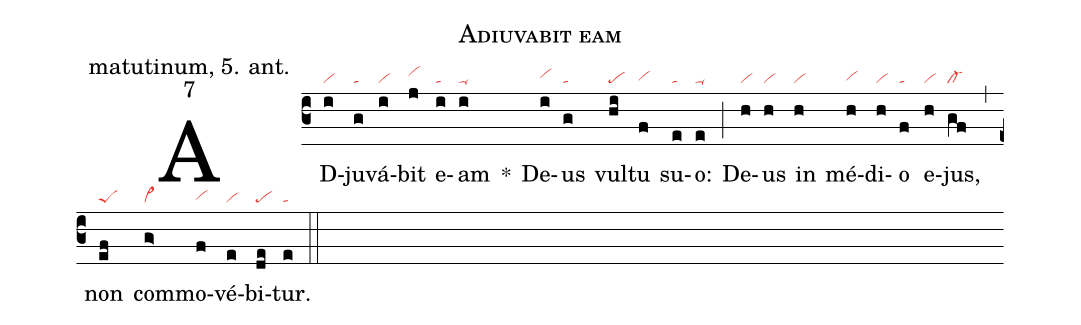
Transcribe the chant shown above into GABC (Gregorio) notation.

name: Adiuvabit eam;
office-part: matutinum, 5. ant.;
mode: 7;
nabc-lines: 1;
%%
(c3)
AD(i|vi)ju(g|ta)vá(i|vi)bit(j|vihi) e(i|ta)am(i|ta-) *()
De(i|vihh)us(g|ta) vul(hi|pe)tu(f|vihg) su(e|ta)o:(e|ta-) (;)
De(h|vi)us(h|vi) in(h|vi) mé(h|vihg)di(h|vi)o(f|ta) e(h|vi)jus,(gf|cl-) (,)
non(ef|peS) com(g>|vi>)mo(f|vihg)vé(e|vi)bi(de|pe)tur.(e|ta) (::)
